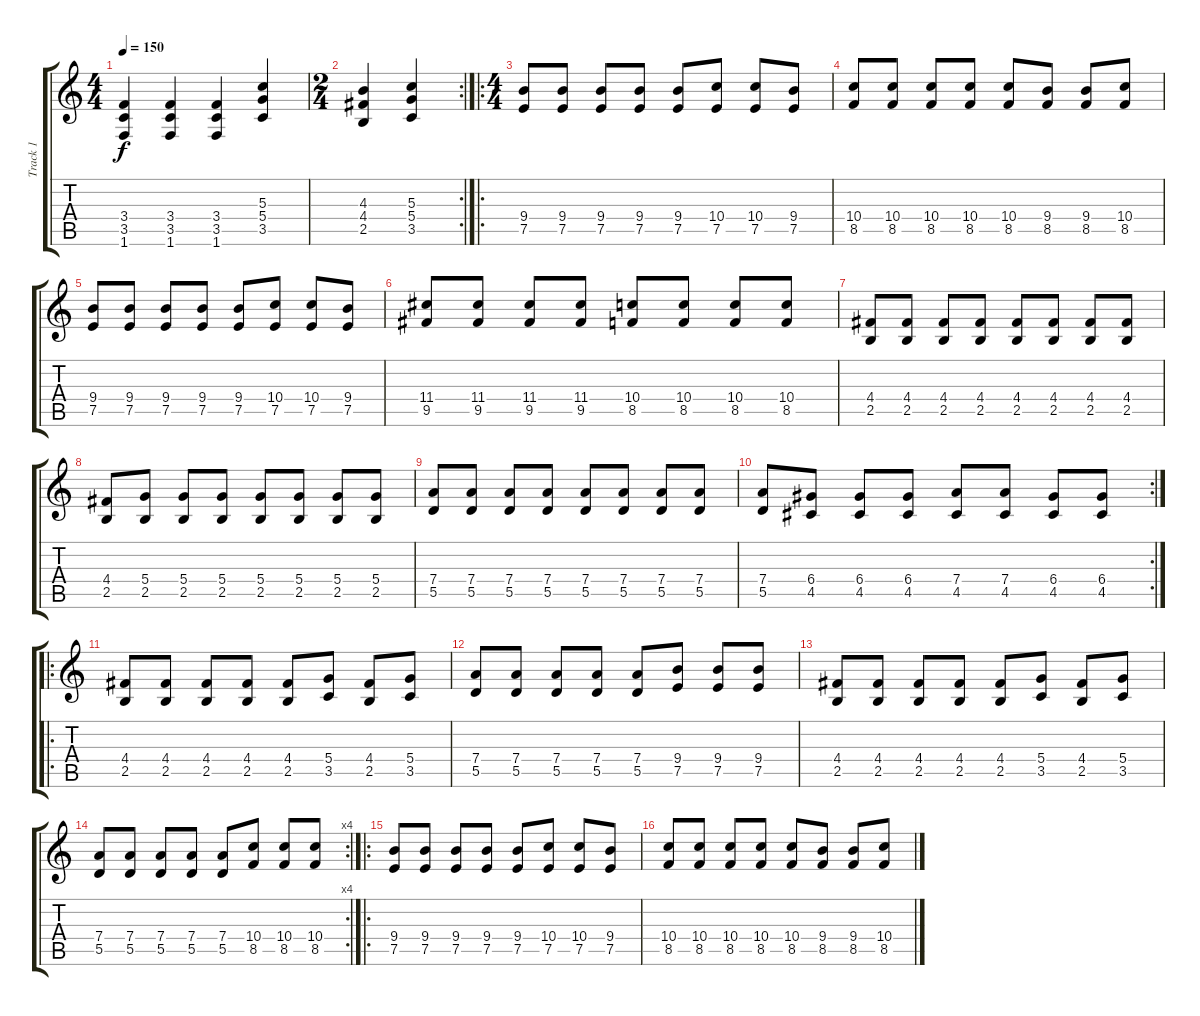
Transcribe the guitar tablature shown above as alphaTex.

\track ("Track 1" "Track 1") {instrument distortionguitar}
\staff {score tabs}
\tuning (E4 B3 G3 D3 A2 E2) {hide}
\ts (4 4)
\tempo 150
\clef g2
\ks c
(3.4 3.5 1.6).4{dy f} (3.4 3.5 1.6).4 (3.4 3.5 1.6).4 (5.3 5.4 3.5).4 |
\rc 2
\ts (2 4)
(4.3 4.4 2.5).4 (5.3 5.4 3.5).4 |
\ro
\ts (4 4)
(9.4 7.5).8 (9.4 7.5).8 (9.4 7.5).8 (9.4 7.5).8 (9.4 7.5).8 (10.4 7.5).8 (10.4 7.5).8 (9.4 7.5).8 |
(10.4 8.5).8 (10.4 8.5).8 (10.4 8.5).8 (10.4 8.5).8 (10.4 8.5).8 (9.4 8.5).8 (9.4 8.5).8 (10.4 8.5).8 |
(9.4 7.5).8 (9.4 7.5).8 (9.4 7.5).8 (9.4 7.5).8 (9.4 7.5).8 (10.4 7.5).8 (10.4 7.5).8 (9.4 7.5).8 |
(11.4 9.5).8 (11.4 9.5).8 (11.4 9.5).8 (11.4 9.5).8 (10.4 8.5).8 (10.4 8.5).8 (10.4 8.5).8 (10.4 8.5).8 |
(4.4 2.5).8 (4.4 2.5).8 (4.4 2.5).8 (4.4 2.5).8 (4.4 2.5).8 (4.4 2.5).8 (4.4 2.5).8 (4.4 2.5).8 |
(4.4 2.5).8 (5.4 2.5).8 (5.4 2.5).8 (5.4 2.5).8 (5.4 2.5).8 (5.4 2.5).8 (5.4 2.5).8 (5.4 2.5).8 |
(7.4 5.5).8 (7.4 5.5).8 (7.4 5.5).8 (7.4 5.5).8 (7.4 5.5).8 (7.4 5.5).8 (7.4 5.5).8 (7.4 5.5).8 |
\rc 2
(7.4 5.5).8 (6.4 4.5).8 (6.4 4.5).8 (6.4 4.5).8 (7.4 4.5).8 (7.4 4.5).8 (6.4 4.5).8 (6.4 4.5).8 |
\ro
(4.4 2.5).8 (4.4 2.5).8 (4.4 2.5).8 (4.4 2.5).8 (4.4 2.5).8 (5.4 3.5).8 (4.4 2.5).8 (5.4 3.5).8 |
(7.4 5.5).8 (7.4 5.5).8 (7.4 5.5).8 (7.4 5.5).8 (7.4 5.5).8 (9.4 7.5).8 (9.4 7.5).8 (9.4 7.5).8 |
(4.4 2.5).8 (4.4 2.5).8 (4.4 2.5).8 (4.4 2.5).8 (4.4 2.5).8 (5.4 3.5).8 (4.4 2.5).8 (5.4 3.5).8 |
\rc 4
(7.4 5.5).8 (7.4 5.5).8 (7.4 5.5).8 (7.4 5.5).8 (7.4 5.5).8 (10.4 8.5).8 (10.4 8.5).8 (10.4 8.5).8 |
\ro
(9.4 7.5).8 (9.4 7.5).8 (9.4 7.5).8 (9.4 7.5).8 (9.4 7.5).8 (10.4 7.5).8 (10.4 7.5).8 (9.4 7.5).8 |
(10.4 8.5).8 (10.4 8.5).8 (10.4 8.5).8 (10.4 8.5).8 (10.4 8.5).8 (9.4 8.5).8 (9.4 8.5).8 (10.4 8.5).8
